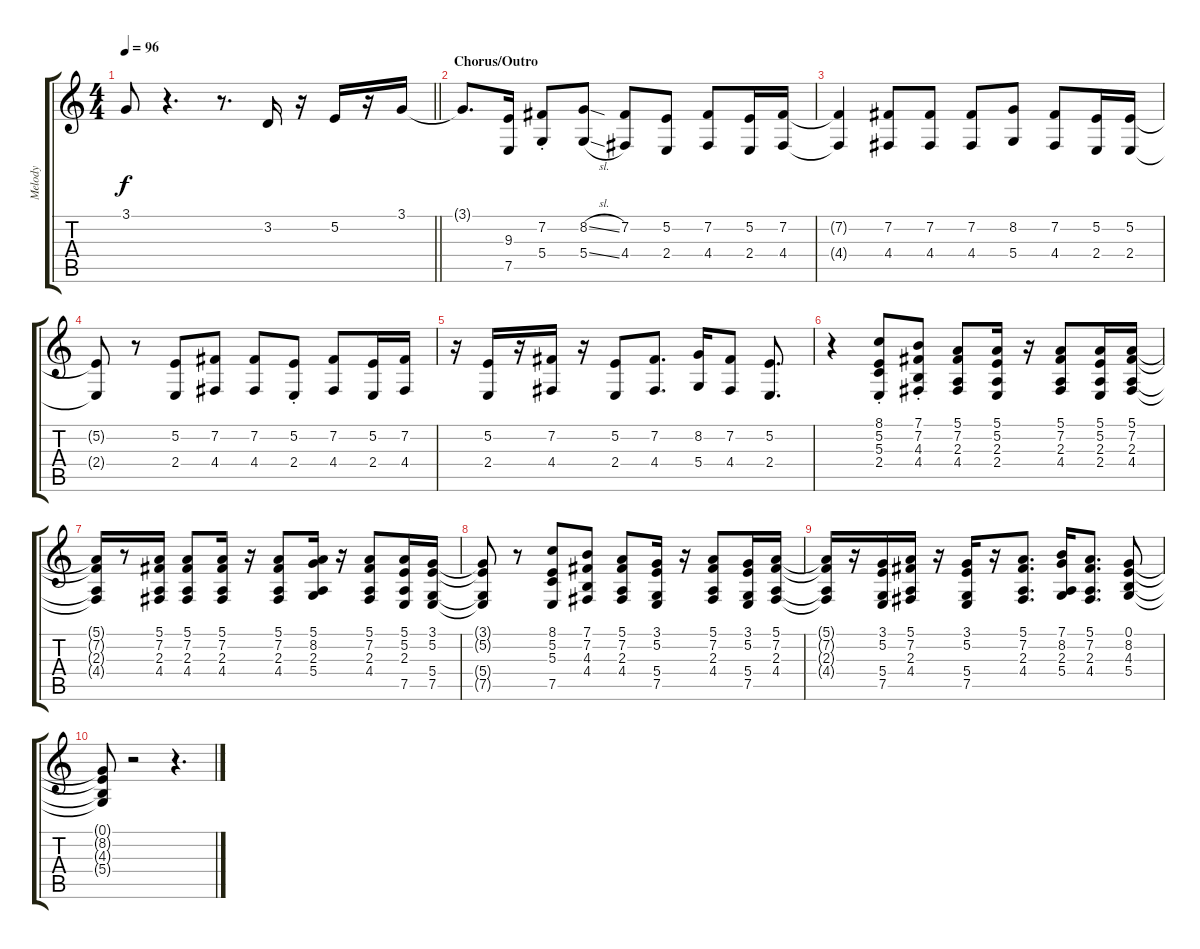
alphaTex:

\track ("Melody" "Melody") {instrument electricpiano1}
\staff {score tabs}
\tuning (E4 B3 G3 D3 A2 E2) {hide}
\ts (4 4)
\tempo 96
\clef g2
\barLineRight lightlight
\ks c
3.1.8{dy f} r.4{d} r.8{d} 3.2.16 r.16 5.2.16 r.16 3.1.16 |
\section ("" "Chorus/Outro")
3.1{t}.8{d} (9.3 7.5).16 (7.2{st} 5.4{st}).8 (8.2{sl} 5.4{sl}).8 (7.2 4.4).8 (5.2 2.4).8 (7.2 4.4).8 (5.2 2.4).16 (7.2 4.4).16 |
(7.2{t} 4.4{t}).4 (7.2 4.4).8 (7.2 4.4).8 (7.2 4.4).8 (8.2 5.4).8 (7.2 4.4).8 (5.2 2.4).16 (5.2 2.4).16 |
(5.2{t} 2.4{t}).8 r.8 (5.2 2.4).8 (7.2 4.4).8 (7.2 4.4).8 (5.2{st} 2.4{st}).8 (7.2 4.4).8 (5.2 2.4).16 (7.2 4.4).16 |
r.16 (5.2 2.4).16 r.16 (7.2 4.4).16 r.16 (5.2 2.4).8 (7.2 4.4).8{d} (8.2 5.4).16 (7.2 4.4).8 (5.2 2.4).8{d} |
r.4 (8.1{st} 5.2{st} 5.3{st} 2.4{st}).8 (7.1{st} 7.2{st} 4.3{st} 4.4{st}).8 (5.1 7.2 2.3 4.4).8 (5.1 5.2 2.3 2.4).16 r.16 (5.1 7.2 2.3 4.4).8 (5.1 5.2 2.3 2.4).16 (5.1 7.2 2.3 4.4).16 |
(5.1{t} 7.2{t} 2.3{t} 4.4{t}).16 r.8 (5.1 7.2 2.3 4.4).16 (5.1 7.2 2.3 4.4).8 (5.1 7.2 2.3 4.4).16 r.16 (5.1 7.2 2.3 4.4).8 (5.1 8.2 2.3 5.4).16 r.16 (5.1 7.2 2.3 4.4).8 (5.1 5.2 2.3 7.5).16 (3.1 5.2 5.4 7.5).16 |
(3.1{t} 5.2{t} 5.4{t} 7.5{t}).8 r.8 (8.1 5.2 5.3 7.5).8 (7.1 7.2 4.3 4.4).8 (5.1 7.2 2.3 4.4).8 (3.1 5.2 5.4 7.5).16 r.16 (5.1 7.2 2.3 4.4).8 (3.1 5.2 5.4 7.5).16 (5.1 7.2 2.3 4.4).16 |
(5.1{t} 7.2{t} 2.3{t} 4.4{t}).16 r.16 (3.1 5.2 5.4 7.5).16 (5.1 7.2 2.3 4.4).16 r.16 (3.1 5.2 5.4 7.5).16 r.16 (5.1 7.2 2.3 4.4).8{d} (7.1 8.2 2.3 5.4).16 (5.1 7.2 2.3 4.4).8{d} (0.1 8.2 4.3 5.4).8 |
(0.1{t} 8.2{t} 4.3{t} 5.4{t}).8 r.2 r.4{d}
